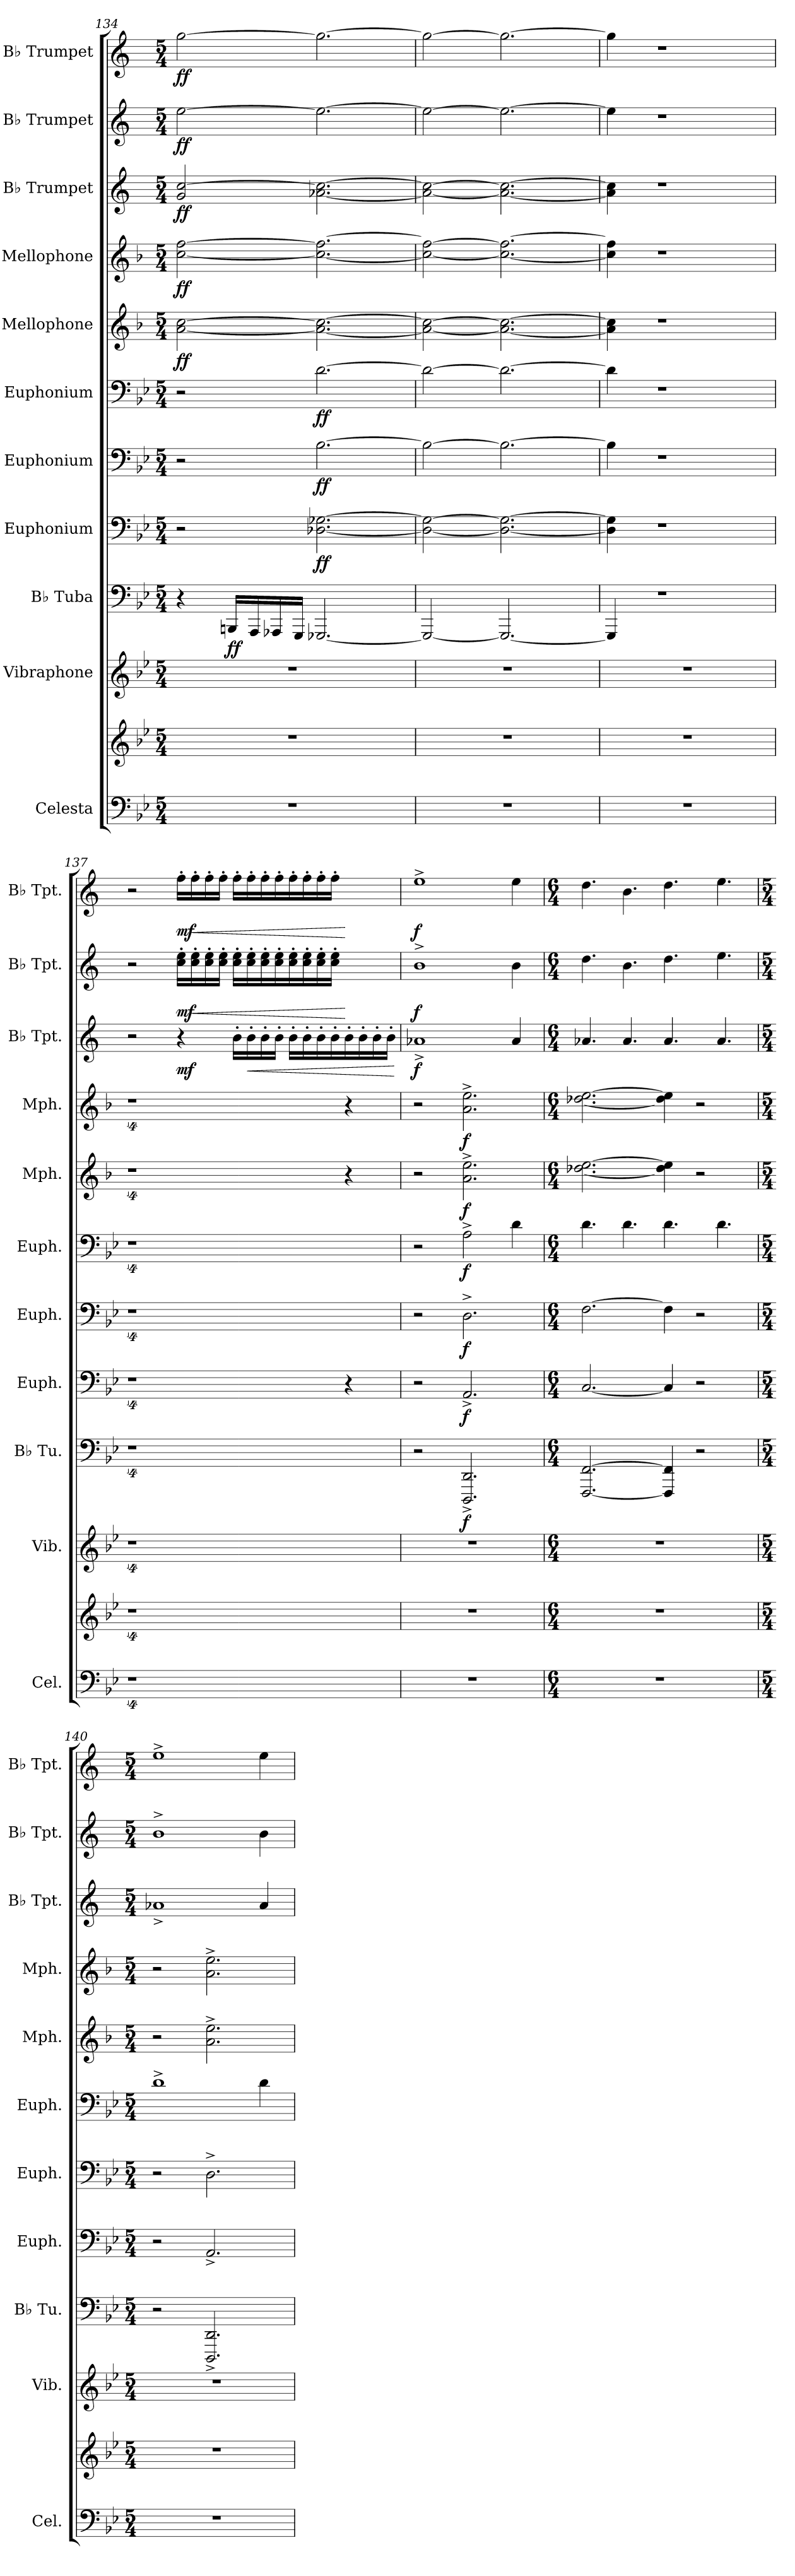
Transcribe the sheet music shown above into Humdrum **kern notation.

**kern	**kern	**kern	**kern	**dynam	**kern	**dynam	**kern	**dynam	**kern	**dynam	**kern	**dynam	**kern	**dynam	**kern	**dynam	**kern	**dynam	**kern	**dynam
*part11	*part11	*part10	*part9	*part9	*part8	*part8	*part7	*part7	*part6	*part6	*part5	*part5	*part4	*part4	*part3	*part3	*part2	*part2	*part1	*part1
*staff12	*staff11	*staff10	*staff9	*staff9	*staff8	*staff8	*staff7	*staff7	*staff6	*staff6	*staff5	*staff5	*staff4	*staff4	*staff3	*staff3	*staff2	*staff2	*staff1	*staff1
*I"Celesta	*	*I"Vibraphone	*I"B♭ Tuba	*	*I"Euphonium	*	*I"Euphonium	*	*I"Euphonium	*	*I"Mellophone	*	*I"Mellophone	*	*I"B♭ Trumpet	*	*I"B♭ Trumpet	*	*I"B♭ Trumpet	*
*I'Cel.	*	*I'Vib.	*I'B♭ Tu.	*	*I'Euph.	*	*I'Euph.	*	*I'Euph.	*	*I'Mph.	*	*I'Mph.	*	*I'B♭ Tpt.	*	*I'B♭ Tpt.	*	*I'B♭ Tpt.	*
*clefF4	*clefG2	*clefG2	*clefF4	*	*clefF4	*	*clefF4	*	*clefF4	*	*clefG2	*	*clefG2	*	*clefG2	*	*clefG2	*	*clefG2	*
*ITrd-7c-12	*ITrd-7c-12	*	*	*	*	*	*	*	*	*	*ITrd4c7	*	*ITrd4c7	*	*ITrd1c2	*	*ITrd1c2	*	*ITrd1c2	*
*k[b-e-]	*k[b-e-]	*k[b-e-]	*k[b-e-]	*	*k[b-e-]	*	*k[b-e-]	*	*k[b-e-]	*	*k[b-e-]	*	*k[b-e-]	*	*k[b-e-]	*	*k[b-e-]	*	*k[b-e-]	*
*M5/4	*M5/4	*M5/4	*M5/4	*	*M5/4	*	*M5/4	*	*M5/4	*	*M5/4	*	*M5/4	*	*M5/4	*	*M5/4	*	*M5/4	*
=134	=134	=134	=134	=134	=134	=134	=134	=134	=134	=134	=134	=134	=134	=134	=134	=134	=134	=134	=134	=134
!	!	!	!	!	!	!	!	!	!	!	!	!LO:DY:b	!	!LO:DY:b	!	!LO:DY:b	!	!LO:DY:b	!	!LO:DY:b
4%5r	4%5r	4%5r	4r	.	2r	.	2r	.	2r	.	[2d\ [2f\	ff	[2f\ [2b-\	ff	2f/ [2b-/	ff	[2dd\	ff	[2ff\	ff
!	!	!	!	!LO:DY:b	!	!	!	!	!	!	!	!	!	!	!	!	!	!	!	!
.	.	.	16BBBn/LL	ff	.	.	.	.	.	.	.	.	.	.	.	.	.	.	.	.
.	.	.	16AAA/	.	.	.	.	.	.	.	.	.	.	.	.	.	.	.	.	.
.	.	.	16AAA-X/	.	.	.	.	.	.	.	.	.	.	.	.	.	.	.	.	.
.	.	.	16GGG/JJ	.	.	.	.	.	.	.	.	.	.	.	.	.	.	.	.	.
!	!	!	!	!	!	!LO:DY:b	!	!LO:DY:b	!	!LO:DY:b	!	!	!	!	!	!	!	!	!	!
.	.	.	[2.GGG-X/	.	[2.D-X\ [2.G-X\	ff	[2.B-\	ff	[2.d\	ff	2.d\_ 2.f\_	.	2.f\_ 2.b-\_	.	[2.g-X\ 2.b-\_	.	2.dd\_	.	2.ff\_	.
=135	=135	=135	=135	=135	=135	=135	=135	=135	=135	=135	=135	=135	=135	=135	=135	=135	=135	=135	=135	=135
4%5r	4%5r	4%5r	2GGG-/_	.	2D-\_ 2G-\_	.	2B-\_	.	2d\_	.	2d\_ 2f\_	.	2f\_ 2b-\_	.	2g-\_ 2b-\_	.	2dd\_	.	2ff\_	.
.	.	.	2.GGG-/_	.	2.D-\_ 2.G-\_	.	2.B-\_	.	2.d\_	.	2.d\_ 2.f\_	.	2.f\_ 2.b-\_	.	2.g-\_ 2.b-\_	.	2.dd\_	.	2.ff\_	.
=136	=136	=136	=136	=136	=136	=136	=136	=136	=136	=136	=136	=136	=136	=136	=136	=136	=136	=136	=136	=136
4%5r	4%5r	4%5r	4GGG-/]	.	4D-\] 4G-\]	.	4B-\]	.	4d\]	.	4d\] 4f\]	.	4f\] 4b-\]	.	4g-\] 4b-\]	.	4dd\]	.	4ff\]	.
.	.	.	1r	.	1r	.	1r	.	1r	.	1r	.	1r	.	1r	.	1r	.	1r	.
!!LO:PB:g=z
=137	=137	=137	=137	=137	=137	=137	=137	=137	=137	=137	=137	=137	=137	=137	=137	=137	=137	=137	=137	=137
4%5r	4%5r	4%5r	4%5r	.	4%5r	.	4%5r	.	4%5r	.	4%5r	.	4%5r	.	2r	.	2r	.	2r	.
!	!	!	!	!	!	!	!	!	!	!	!	!	!	!	!	!LO:DY:b	!	!LO:DY:b	!	!LO:DY:b
.	.	.	.	.	.	.	.	.	.	.	.	.	.	.	4r	mf	16b-\' 16dd\'LL	mf	16ee-'\LL	mf
!	!	!	!	!	!	!	!	!	!	!	!	!	!	!	!	!	!	!LO:HP:b	!	!LO:HP:b
.	.	.	.	.	.	.	.	.	.	.	.	.	.	.	.	.	16b-\' 16dd\'	<	16ee-'\	<
.	.	.	.	.	.	.	.	.	.	.	.	.	.	.	.	.	16b-\' 16dd\'	.	16ee-'\	.
.	.	.	.	.	.	.	.	.	.	.	.	.	.	.	.	.	16b-\' 16dd\'JJ	.	16ee-'\JJ	.
.	.	.	.	.	.	.	.	.	.	.	.	.	.	.	16a'\LL	.	16b-\' 16dd\'LL	.	16ee-'\LL	.
!	!	!	!	!	!	!	!	!	!	!	!	!	!	!	!	!LO:HP:b	!	!	!	!
.	.	.	.	.	.	.	.	.	.	.	.	.	.	.	16a'\	<	16b-\' 16dd\'	.	16ee-'\	.
.	.	.	.	.	.	.	.	.	.	.	.	.	.	.	16a'\	.	16b-\' 16dd\'	.	16ee-'\	.
.	.	.	.	.	.	.	.	.	.	.	.	.	.	.	16a'\JJ	.	16b-\' 16dd\'	.	16ee-'\	.
.	.	.	.	.	.	.	.	.	.	.	.	.	.	.	16a'\LL	.	16b-\' 16dd\'	.	16ee-'\	.
.	.	.	.	.	.	.	.	.	.	.	.	.	.	.	16a'\	.	16b-\' 16dd\'	.	16ee-'\	.
.	.	.	.	.	.	.	.	.	.	.	.	.	.	.	16a'\	.	16b-\' 16dd\'	.	16ee-'\	.
.	.	.	.	.	.	.	.	.	.	.	.	.	.	.	16a'\	.	16b-\' 16dd\'JJ	.	16ee-'\JJ	.
4ryy	4ryy	4ryy	4ryy	.	4r	.	4ryy	.	4ryy	.	4r	.	4r	.	16a'\	.	4ryy	[	4ryy	[
.	.	.	.	.	.	.	.	.	.	.	.	.	.	.	16a'\	.	.	.	.	.
.	.	.	.	.	.	.	.	.	.	.	.	.	.	.	16a'\	.	.	.	.	.
.	.	.	.	.	.	.	.	.	.	.	.	.	.	.	16a'\JJ	.	.	.	.	.
.	.	.	.	.	.	.	.	.	.	.	.	.	.	.	.	[	.	.	.	.
=138	=138	=138	=138	=138	=138	=138	=138	=138	=138	=138	=138	=138	=138	=138	=138	=138	=138	=138	=138	=138
!	!	!	!	!	!	!	!	!	!	!	!	!	!	!	!	!LO:DY:b	!	!LO:DY:b	!	!LO:DY:b
4%5r	4%5r	4%5r	2r	.	2r	.	2r	.	2r	.	2r	.	2r	.	1g-X^	f	1a^	f	1dd^	f
!	!	!	!	!LO:DY:b	!	!LO:DY:b	!	!LO:DY:b	!	!LO:DY:b	!	!LO:DY:b	!	!LO:DY:b	!	!	!	!	!	!
.	.	.	2.DDD/^ 2.DD/^	f	2.AA^/	f	2.D^\	f	2A^\	f	2.d\^ 2.a\^	f	2.d\^ 2.a\^	f	.	.	.	.	.	.
.	.	.	.	.	.	.	.	.	4d\	.	.	.	.	.	4g-/	.	4a\	.	4dd\	.
=139	=139	=139	=139	=139	=139	=139	=139	=139	=139	=139	=139	=139	=139	=139	=139	=139	=139	=139	=139	=139
*M6/4	*M6/4	*M6/4	*M6/4	*	*M6/4	*	*M6/4	*	*M6/4	*	*M6/4	*	*M6/4	*	*M6/4	*	*M6/4	*	*M6/4	*
1.r	1.r	1.r	[2.FFF/ [2.FF/	.	[2.C/	.	[2.F\	.	4.d\	.	[2.g-X\ [2.a\	.	[2.g-X\ [2.a\	.	4.g-X/	.	4.cc\	.	4.cc\	.
.	.	.	.	.	.	.	.	.	4.d\	.	.	.	.	.	4.g-/	.	4.a\	.	4.a\	.
.	.	.	4FFF/] 4FF/]	.	4C/]	.	4F\]	.	4.d\	.	4g-\] 4a\]	.	4g-\] 4a\]	.	4.g-/	.	4.cc\	.	4.cc\	.
.	.	.	2r	.	2r	.	2r	.	.	.	2r	.	2r	.	.	.	.	.	.	.
.	.	.	.	.	.	.	.	.	4.d\	.	.	.	.	.	4.g-/	.	4.dd\	.	4.dd\	.
=140	=140	=140	=140	=140	=140	=140	=140	=140	=140	=140	=140	=140	=140	=140	=140	=140	=140	=140	=140	=140
*M5/4	*M5/4	*M5/4	*M5/4	*	*M5/4	*	*M5/4	*	*M5/4	*	*M5/4	*	*M5/4	*	*M5/4	*	*M5/4	*	*M5/4	*
4%5r	4%5r	4%5r	2r	.	2r	.	2r	.	1d^	.	2r	.	2r	.	1g-X^	.	1a^	.	1dd^	.
.	.	.	2.DDD/^ 2.DD/^	.	2.AA^/	.	2.D^\	.	.	.	2.d\^ 2.a\^	.	2.d\^ 2.a\^	.	.	.	.	.	.	.
.	.	.	.	.	.	.	.	.	4d\	.	.	.	.	.	4g-/	.	4a\	.	4dd\	.
=	=	=	=	=	=	=	=	=	=	=	=	=	=	=	=	=	=	=	=	=
*-	*-	*-	*-	*-	*-	*-	*-	*-	*-	*-	*-	*-	*-	*-	*-	*-	*-	*-	*-	*-
